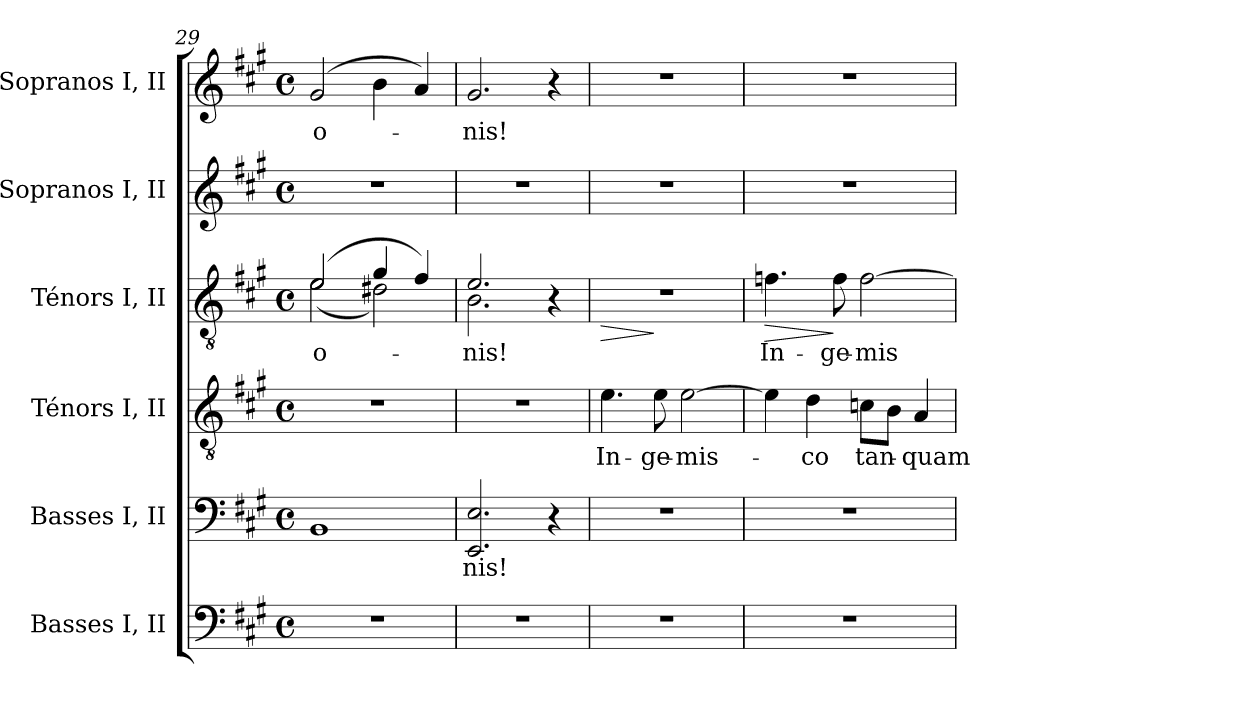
**kern	**kern	**text	**kern	**text	**kern	**text	**dynam	**kern	**kern	**text
*part6	*part5	*part5	*part4	*part4	*part3	*part3	*part3	*part2	*part1	*part1
*staff6	*staff5	*staff5	*staff4	*staff4	*staff3	*staff3	*staff3	*staff2	*staff1	*staff1
*I"Basses     I, II	*I"Basses     I, II	*	*I"Ténors     I, II	*	*I"Ténors     I, II	*	*	*I"Sopranos I, II	*I"Sopranos I, II	*
*I'Basses	*I'Basses	*	*I'Tén.	*	*I'Tén.	*	*	*I'Sopr.	*I'Sopr.	*
*clefF4	*clefF4	*	*clefGv2	*	*clefGv2	*	*	*clefG2	*clefG2	*
*	*	*	*ITrd7c12	*	*ITrd7c12	*	*	*	*	*
*k[f#c#g#]	*k[f#c#g#]	*	*k[f#c#g#]	*	*k[f#c#g#]	*	*	*k[f#c#g#]	*k[f#c#g#]	*
*A:	*A:	*	*A:	*	*A:	*	*	*A:	*A:	*
*M4/4	*M4/4	*	*M4/4	*	*M4/4	*	*	*M4/4	*M4/4	*
*met(c)	*met(c)	*	*met(c)	*	*met(c)	*	*	*met(c)	*met(c)	*
=29	=29	=29	=29	=29	=29	=29	=29	=29	=29	=29
!	!	!	!	!	!	!LO:LY:b:color=#000000	!	!	!	!
*	*	*	*	*	*^	*	*	*	*	*
!	!	!	!	!	!	!	!	!	!	!	!LO:LY:b:color=#000000
1r	1BBi	.	1r	.	(2Ei/	(2Ei\	-o-	.	1r	(2g#i/	-o-
.	.	.	.	.	4G#i/	2D#Xi\)	.	.	.	4bi\	.
.	.	.	.	.	4F#i/)	.	.	.	.	4ai/)	.
=30	=30	=30	=30	=30	=30	=30	=30	=30	=30	=30	=30
!	!	!LO:LY:b:color=#000000	!	!	!	!	!	!	!	!	!
!	!	!	!	!	!	!	!LO:LY:b:color=#000000	!	!	!	!
!	!	!	!	!	!	!	!	!	!	!	!LO:LY:b:color=#000000
1r	2.EEi/ 2.Ei	-nis!	1r	.	2.Ei/	2.BBi\	-nis!	.	1r	2.g#i/	-nis!
.	4r	.	.	.	4r	4ryy	.	.	.	4r	.
*	*	*	*	*	*v	*v	*	*	*	*	*
!!LO:PB:g=z
=31	=31	=31	=31	=31	=31	=31	=31	=31	=31	=31
*	*	*	*	*	*^	*	*	*	*	*
!	!	!	!	!LO:LY:b:color=#000000	!	!	!	!LO:HP:b	!	!	!
*	*	*	*	*	*v	*v	*	*	*	*	*
1r	1r	.	4.Ei\	In-	1r	.	>	1r	1r	.
!	!	!	!	!LO:LY:b:color=#000000	!	!	!	!	!	!
.	.	.	8Ei\	-ge-	.	.	]	.	.	.
!	!	!	!	!LO:LY:b:color=#000000	!	!	!	!	!	!
.	.	.	[>2Ei\	-mis-	.	.	.	.	.	.
=32	=32	=32	=32	=32	=32	=32	=32	=32	=32	=32
!	!	!	!	!	!	!LO:LY:b:color=#000000	!LO:HP:b	!	!	!
1r	1r	.	4Ei\]	.	4.Fni\	In-	>	1r	1r	.
!	!	!	!	!LO:LY:b:color=#000000	!	!	!	!	!	!
.	.	.	4Di\	-co	.	.	.	.	.	.
!	!	!	!	!	!	!LO:LY:b:color=#000000	!	!	!	!
.	.	.	.	.	8Fi\	-ge-	]	.	.	.
!	!	!	!	!LO:LY:b:color=#000000	!	!	!	!	!	!
!	!	!	!	!	!	!LO:LY:b:color=#000000	!	!	!	!
.	.	.	8Cni\L	tan-	[>2Fi\	-mis-	.	.	.	.
.	.	.	8BBi\J	.	.	.	.	.	.	.
!	!	!	!	!LO:LY:b:color=#000000	!	!	!	!	!	!
.	.	.	4AAi/	-quam	.	.	.	.	.	.
=	=	=	=	=	=	=	=	=	=	=
*-	*-	*-	*-	*-	*-	*-	*-	*-	*-	*-
